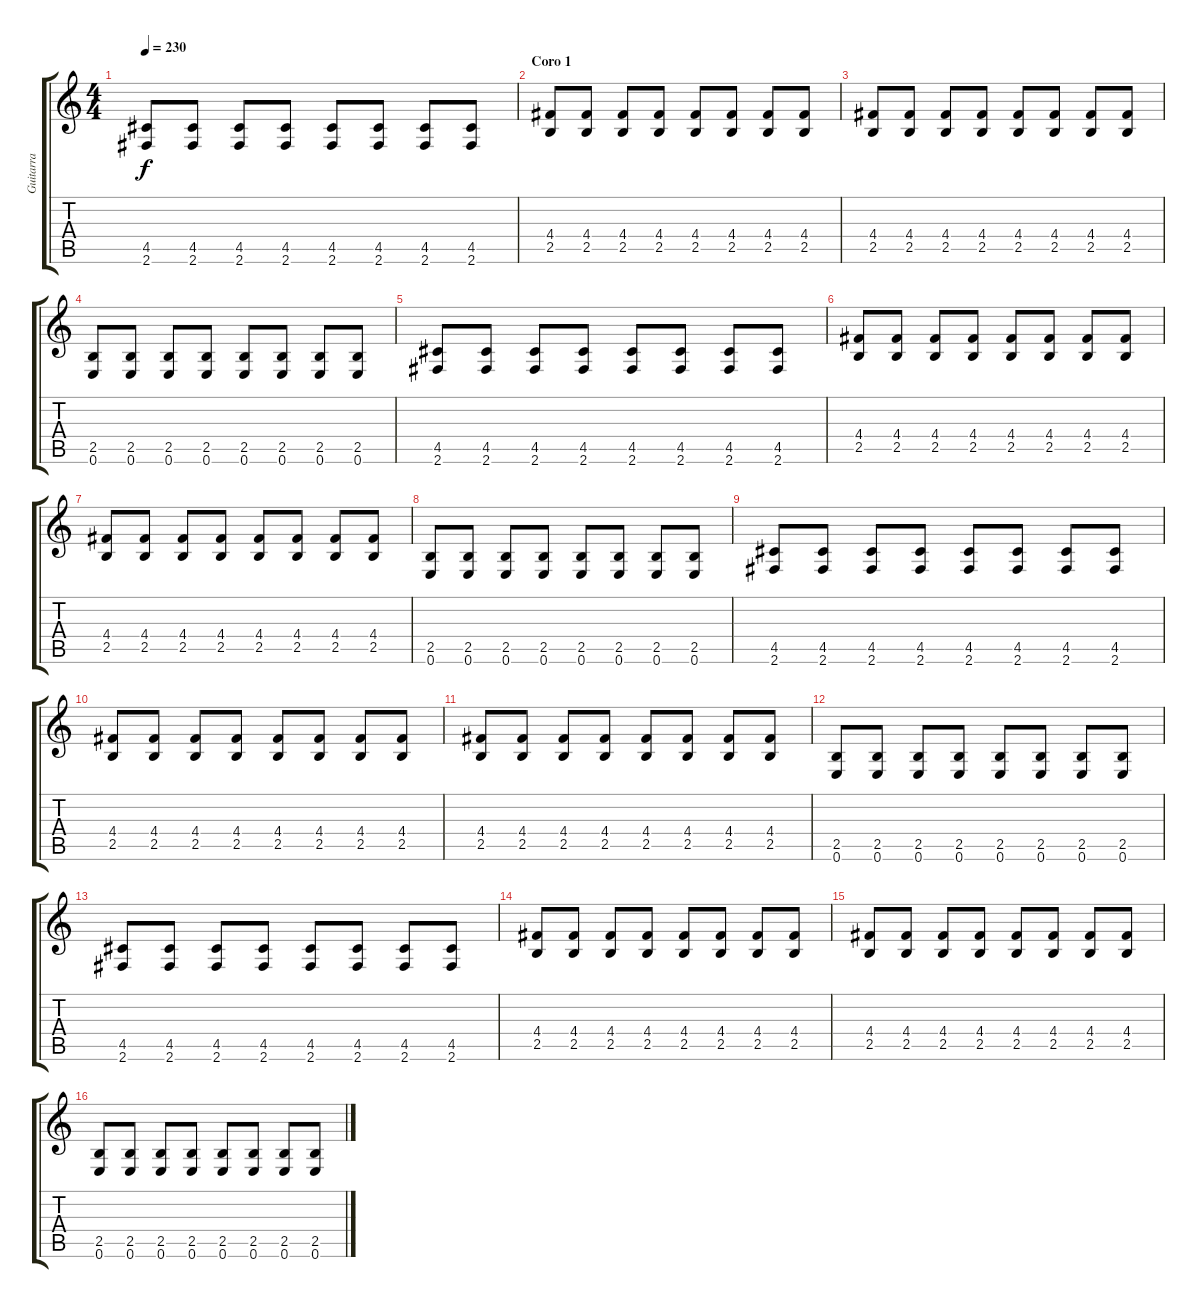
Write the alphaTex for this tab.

\track ("Guitarra" "Guitarra") {instrument overdrivenguitar}
\staff {score tabs}
\tuning (E4 B3 G3 D3 A2 E2) {hide}
\ts (4 4)
\tempo 230
\clef g2
\ks c
(4.5 2.6).8{dy f} (4.5 2.6).8 (4.5 2.6).8 (4.5 2.6).8 (4.5 2.6).8 (4.5 2.6).8 (4.5 2.6).8 (4.5 2.6).8 |
\section ("" "Coro 1")
(4.4 2.5).8 (4.4 2.5).8 (4.4 2.5).8 (4.4 2.5).8 (4.4 2.5).8 (4.4 2.5).8 (4.4 2.5).8 (4.4 2.5).8 |
(4.4 2.5).8 (4.4 2.5).8 (4.4 2.5).8 (4.4 2.5).8 (4.4 2.5).8 (4.4 2.5).8 (4.4 2.5).8 (4.4 2.5).8 |
(2.5 0.6).8 (2.5 0.6).8 (2.5 0.6).8 (2.5 0.6).8 (2.5 0.6).8 (2.5 0.6).8 (2.5 0.6).8 (2.5 0.6).8 |
(4.5 2.6).8 (4.5 2.6).8 (4.5 2.6).8 (4.5 2.6).8 (4.5 2.6).8 (4.5 2.6).8 (4.5 2.6).8 (4.5 2.6).8 |
(4.4 2.5).8 (4.4 2.5).8 (4.4 2.5).8 (4.4 2.5).8 (4.4 2.5).8 (4.4 2.5).8 (4.4 2.5).8 (4.4 2.5).8 |
(4.4 2.5).8 (4.4 2.5).8 (4.4 2.5).8 (4.4 2.5).8 (4.4 2.5).8 (4.4 2.5).8 (4.4 2.5).8 (4.4 2.5).8 |
(2.5 0.6).8 (2.5 0.6).8 (2.5 0.6).8 (2.5 0.6).8 (2.5 0.6).8 (2.5 0.6).8 (2.5 0.6).8 (2.5 0.6).8 |
(4.5 2.6).8 (4.5 2.6).8 (4.5 2.6).8 (4.5 2.6).8 (4.5 2.6).8 (4.5 2.6).8 (4.5 2.6).8 (4.5 2.6).8 |
(4.4 2.5).8 (4.4 2.5).8 (4.4 2.5).8 (4.4 2.5).8 (4.4 2.5).8 (4.4 2.5).8 (4.4 2.5).8 (4.4 2.5).8 |
(4.4 2.5).8 (4.4 2.5).8 (4.4 2.5).8 (4.4 2.5).8 (4.4 2.5).8 (4.4 2.5).8 (4.4 2.5).8 (4.4 2.5).8 |
(2.5 0.6).8 (2.5 0.6).8 (2.5 0.6).8 (2.5 0.6).8 (2.5 0.6).8 (2.5 0.6).8 (2.5 0.6).8 (2.5 0.6).8 |
(4.5 2.6).8 (4.5 2.6).8 (4.5 2.6).8 (4.5 2.6).8 (4.5 2.6).8 (4.5 2.6).8 (4.5 2.6).8 (4.5 2.6).8 |
(4.4 2.5).8 (4.4 2.5).8 (4.4 2.5).8 (4.4 2.5).8 (4.4 2.5).8 (4.4 2.5).8 (4.4 2.5).8 (4.4 2.5).8 |
(4.4 2.5).8 (4.4 2.5).8 (4.4 2.5).8 (4.4 2.5).8 (4.4 2.5).8 (4.4 2.5).8 (4.4 2.5).8 (4.4 2.5).8 |
(2.5 0.6).8 (2.5 0.6).8 (2.5 0.6).8 (2.5 0.6).8 (2.5 0.6).8 (2.5 0.6).8 (2.5 0.6).8 (2.5 0.6).8
